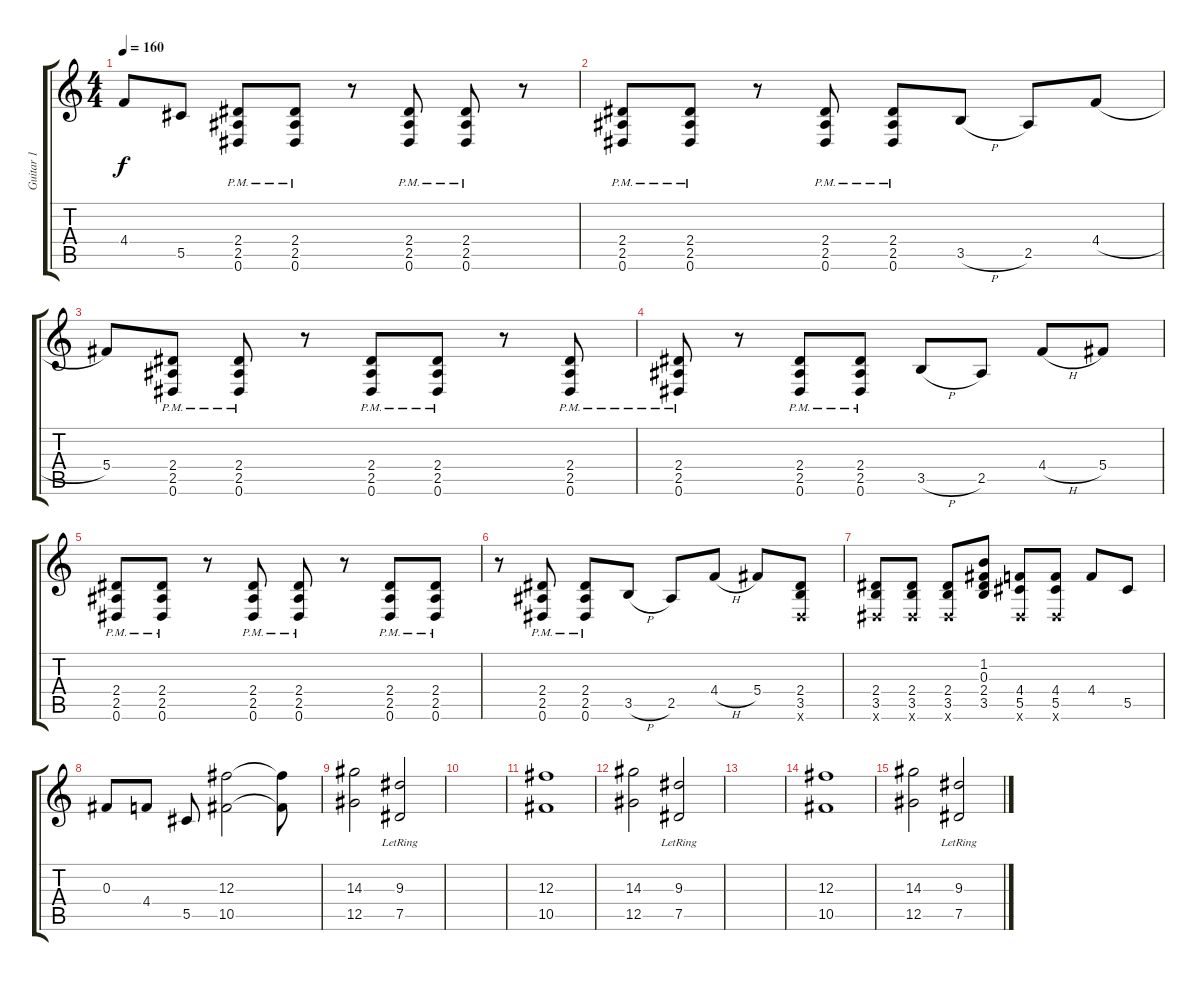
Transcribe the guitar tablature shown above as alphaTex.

\track ("Guitar 1" "Guitar 1") {instrument distortionguitar}
\staff {score tabs}
\tuning (Eb4 Bb3 Gb3 Db3 Ab2 Eb2) {hide}
\ts (4 4)
\tempo 160
\clef g2
\ks c
4.4.8{dy f} 5.5.8 (2.4{pm} 2.5{pm} 0.6{pm}).8 (2.4 2.5{pm} 0.6{pm}).8 r.8 (2.4{pm} 2.5{pm} 0.6{pm}).8 (2.4{pm} 2.5{pm} 0.6{pm}).8 r.8 |
(2.4{pm} 2.5{pm} 0.6{pm}).8 (2.4{pm} 2.5{pm} 0.6{pm}).8 r.8 (2.4{pm} 2.5{pm} 0.6{pm}).8 (2.4{pm} 2.5{pm} 0.6{pm}).8 3.5{h}.8 2.5.8 4.4{h}.8 |
5.4.8 (2.4{pm} 2.5{pm} 0.6{pm}).8 (2.4{pm} 2.5{pm} 0.6{pm}).8 r.8 (2.4{pm} 2.5{pm} 0.6{pm}).8 (2.4{pm} 2.5{pm} 0.6{pm}).8 r.8 (2.4{pm} 2.5{pm} 0.6{pm}).8 |
(2.4{pm} 2.5{pm} 0.6{pm}).8 r.8 (2.4{pm} 2.5{pm} 0.6{pm}).8 (2.4{pm} 2.5{pm} 0.6{pm}).8 3.5{h}.8 2.5.8 4.4{h}.8 5.4.8 |
(2.4{pm} 2.5{pm} 0.6{pm}).8 (2.4{pm} 2.5{pm} 0.6{pm}).8 r.8 (2.4{pm} 2.5{pm} 0.6{pm}).8 (2.4{pm} 2.5{pm} 0.6{pm}).8 r.8 (2.4{pm} 2.5{pm} 0.6{pm}).8 (2.4{pm} 2.5{pm} 0.6{pm}).8 |
r.8 (2.4{pm} 2.5{pm} 0.6{pm}).8 (2.4{pm} 2.5{pm} 0.6{pm}).8 3.5{h}.8 2.5.8 4.4{h}.8 5.4.8 (2.4 3.5 0.6{x}).8 |
(2.4 3.5 0.6{x}).8 (2.4 3.5 0.6{x}).8 (2.4 3.5 0.6{x}).8 (1.2 0.3 2.4 3.5).8 (4.4 5.5 0.6{x}).8 (4.4 5.5 0.6{x}).8 4.4.8 5.5.8 |
0.3.8 4.4.8 5.5.8 (12.3 10.5).2 (12.3{t} 10.5{t}).8 |
(14.3 12.5).2 (9.3{lr} 7.5{lr}).2 |
|
(12.3 10.5).1 |
(14.3 12.5).2 (9.3{lr} 7.5{lr}).2 |
|
(12.3 10.5).1 |
(14.3 12.5).2 (9.3{lr} 7.5{lr}).2
